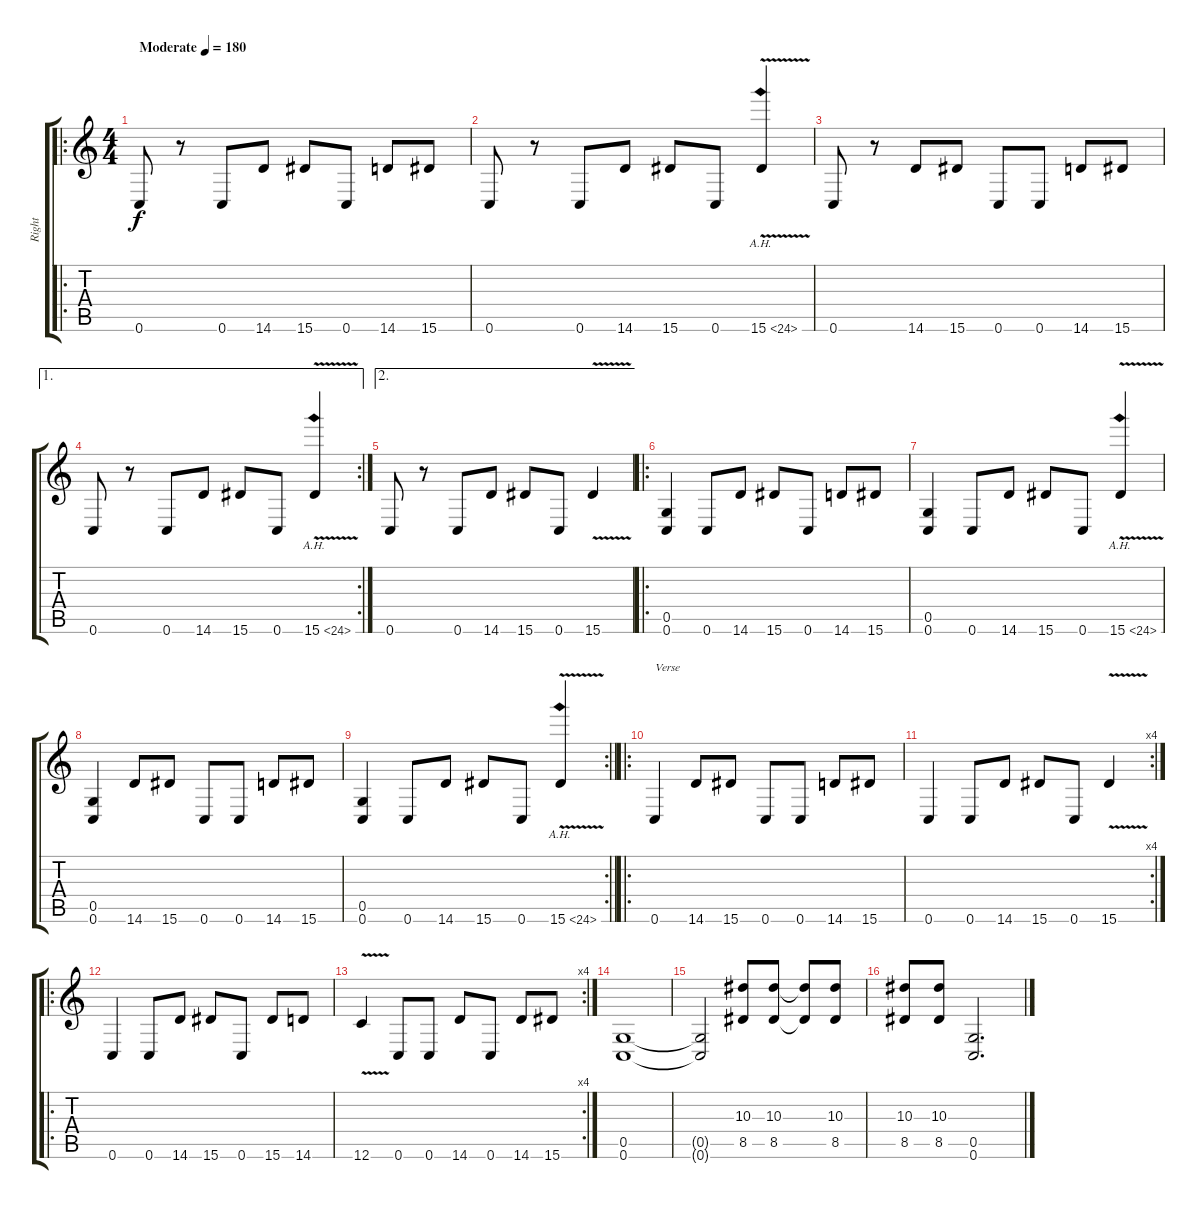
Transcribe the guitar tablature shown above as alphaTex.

\track ("Right" "Right") {instrument acousticguitarsteel}
\staff {score tabs}
\tuning (D4 A3 F3 C3 G2 C2) {hide}
\ro
\ts (4 4)
\tempo (180 "Moderate")
\clef g2
\ks c
0.6.8{dy f instrument acousticguitarsteel} r.8 0.6.8 14.6.8 15.6.8 0.6.8 14.6.8 15.6.8 |
0.6.8 r.8 0.6.8 14.6.8 15.6.8 0.6.8 15.6{ah 9 v}.4 |
0.6.8 r.8 14.6.8 15.6.8 0.6.8 0.6.8 14.6.8 15.6.8 |
\ae 1
\rc 2
0.6.8 r.8 0.6.8 14.6.8 15.6.8 0.6.8 15.6{ah 9 v}.4 |
\ae 2
0.6.8 r.8 0.6.8 14.6.8 15.6.8 0.6.8 15.6{v}.4 |
\ro
(0.5 0.6).4 0.6.8 14.6.8 15.6.8 0.6.8 14.6.8 15.6.8 |
(0.5 0.6).4 0.6.8 14.6.8 15.6.8 0.6.8 15.6{ah 9 v}.4 |
(0.5 0.6).4 14.6.8 15.6.8 0.6.8 0.6.8 14.6.8 15.6.8 |
\rc 2
\barLineRight lightlight
(0.5 0.6).4 0.6.8 14.6.8 15.6.8 0.6.8 15.6{ah 9 v}.4 |
\ro
0.6.4{txt "Verse"} 14.6.8 15.6.8 0.6.8 0.6.8 14.6.8 15.6.8 |
\rc 4
0.6.4 0.6.8 14.6.8 15.6.8 0.6.8 15.6{v}.4 |
\ro
0.6.4 0.6.8 14.6.8 15.6.8 0.6.8 15.6.8 14.6.8 |
\rc 4
12.6{v}.4 0.6.8 0.6.8 14.6.8 0.6.8 14.6.8 15.6.8 |
(0.5 0.6).1 |
(0.5{t} 0.6{t}).2 (10.3 8.5).8 (10.3 8.5).8 (10.3{t} 8.5{t}).8 (10.3 8.5).8 |
(10.3 8.5).8 (10.3 8.5).8 (0.5 0.6).2{d}
